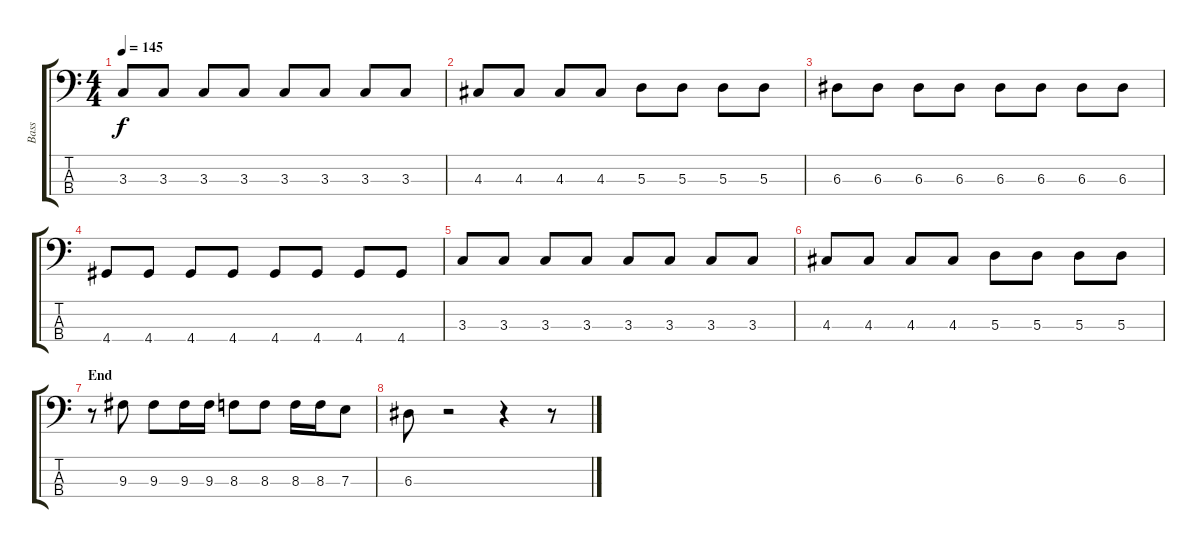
\track ("Bass" "Bass") {instrument electricbassfinger}
\staff {score tabs}
\tuning (G2 D2 A1 E1) {hide}
\ts (4 4)
\tempo 145
\clef f4
\ks c
3.3.8{dy f} 3.3.8 3.3.8 3.3.8 3.3.8 3.3.8 3.3.8 3.3.8 |
4.3.8 4.3.8 4.3.8 4.3.8 5.3.8 5.3.8 5.3.8 5.3.8 |
6.3.8 6.3.8 6.3.8 6.3.8 6.3.8 6.3.8 6.3.8 6.3.8 |
4.4.8 4.4.8 4.4.8 4.4.8 4.4.8 4.4.8 4.4.8 4.4.8 |
3.3.8 3.3.8 3.3.8 3.3.8 3.3.8 3.3.8 3.3.8 3.3.8 |
4.3.8 4.3.8 4.3.8 4.3.8 5.3.8 5.3.8 5.3.8 5.3.8 |
\section ("" "End")
r.8 9.3.8 9.3.8 9.3.16 9.3.16 8.3.8 8.3.8 8.3.16 8.3.16 7.3.8 |
6.3.8 r.2 r.4 r.8
